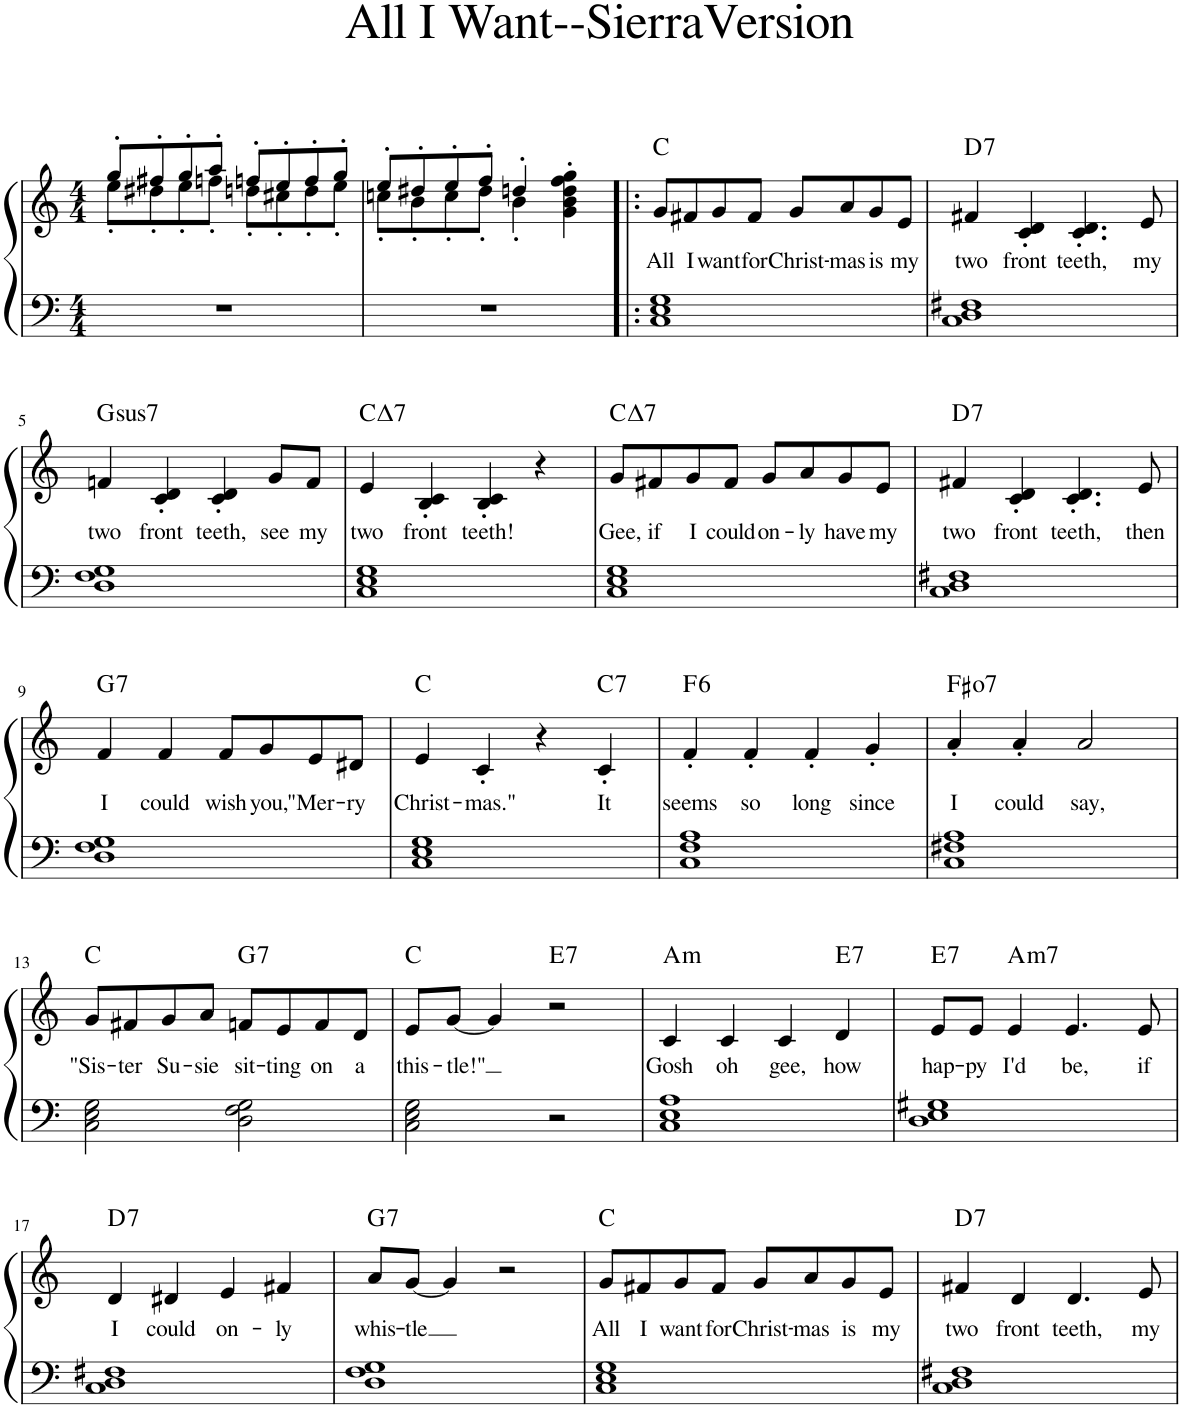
**kern	**kern	**text	**harte
*part1	*part1	*part1	*part1
*staff2	*staff1	*staff1	*
*I"Piano	*	*	*
*I'Pno.	*	*	*
*clefF4	*clefG2	*	*
*k[]	*k[]	*	*
*M4/4	*M4/4	*	*
=1	=1	=1	=1
*	*^	*	*
1r	8gg'/L	8ee'\L	.	.
.	8ff#X'/	8dd#X'\	.	.
.	8gg'/	8ee'\	.	.
.	8aa'/J	8ffn'\J	.	.
.	8ffn'/L	8ddn'\L	.	.
.	8ee'/	8cc#X'\	.	.
.	8ff'/	8dd'\	.	.
.	8gg'/J	8ee'\J	.	.
=2	=2	=2	=2	=2
1r	8ee'/L	8ccn'\L	.	.
.	8dd#X'/	8b'\	.	.
.	8ee'/	8cc'\	.	.
.	8ff'/J	8dd#'\J	.	.
.	4ddn'/	4b'\	.	.
.	4g\' 4b\' 4dd\' 4ff\' 4gg\'	4ryy	.	.
=3!|:	=3!|:	=3!|:	=3!|:	=3!|:
!	!	!	!LO:LY:b	!
*	*v	*v	*	*
1C 1E 1G	8g/L	All	C:maj
!	!	!LO:LY:b	!
.	8f#X/	I	.
!	!	!LO:LY:b	!
.	8g/	want	.
!	!	!LO:LY:b	!
.	8f#/J	for	.
!	!	!LO:LY:b	!
.	8g/L	Christ-	.
!	!	!LO:LY:b	!
.	8a/	-mas	.
!	!	!LO:LY:b	!
.	8g/	is	.
!	!	!LO:LY:b	!
.	8e/J	my	.
=4	=4	=4	=4
!	!	!LO:LY:b	!LO:H:kt=7
1C 1D 1F#X	4f#X/	two	D:7
!	!	!LO:LY:b	!
.	4c/' 4d/'	front	.
!	!	!LO:LY:b	!
.	4.c/' 4.d/'	teeth,	.
!	!	!LO:LY:b	!
.	8e/	my	.
!!LO:LB:g=z
=5	=5	=5	=5
!	!	!LO:LY:b	!LO:H:kt=7
1D 1F 1G	4fn/	two	G:maj
!	!	!LO:LY:b	!
.	4c/' 4d/'	front	.
!	!	!LO:LY:b	!
.	4c/' 4d/'	teeth,	.
!	!	!LO:LY:b	!
.	8g/L	see	.
!	!	!LO:LY:b	!
.	8f/J	my	.
=6	=6	=6	=6
!	!	!LO:LY:b	!LO:H:kt=7
1C 1E 1G	4e/	two	C:maj7
!	!	!LO:LY:b	!
.	4B/' 4c/'	front	.
!	!	!LO:LY:b	!
.	4B/' 4c/'	teeth!	.
.	4r	.	.
=7	=7	=7	=7
!	!	!LO:LY:b	!LO:H:kt=7
1C 1E 1G	8g/L	Gee,	C:maj7
!	!	!LO:LY:b	!
.	8f#X/	if	.
!	!	!LO:LY:b	!
.	8g/	I	.
!	!	!LO:LY:b	!
.	8f#/J	could	.
!	!	!LO:LY:b	!
.	8g/L	on-	.
!	!	!LO:LY:b	!
.	8a/	-ly	.
!	!	!LO:LY:b	!
.	8g/	have	.
!	!	!LO:LY:b	!
.	8e/J	my	.
=8	=8	=8	=8
!	!	!LO:LY:b	!LO:H:kt=7
1C 1D 1F#X	4f#X/	two	D:7
!	!	!LO:LY:b	!
.	4c/' 4d/'	front	.
!	!	!LO:LY:b	!
.	4.c/' 4.d/'	teeth,	.
!	!	!LO:LY:b	!
.	8e/	then	.
!!LO:LB:g=z
=9	=9	=9	=9
!	!	!LO:LY:b	!LO:H:kt=7
1D 1F 1G	4f/	I	G:7
!	!	!LO:LY:b	!
.	4f/	could	.
!	!	!LO:LY:b	!
.	8f/L	wish	.
!	!	!LO:LY:b	!
.	8g/	you,	.
!	!	!LO:LY:b	!
.	8e/	"Mer-	.
!	!	!LO:LY:b	!
.	8d#X/J	-ry	.
=10	=10	=10	=10
!	!	!LO:LY:b	!
1C 1E 1G	4e/	Christ-	C:maj
!	!	!LO:LY:b	!
.	4c'/	-mas."	.
.	4r	.	.
!	!	!LO:LY:b	!LO:H:kt=7
.	4c'/	It	C:7
=11	=11	=11	=11
!	!	!LO:LY:b	!LO:H:kt=6
1C 1F 1A	4f'/	seems	F:maj6
!	!	!LO:LY:b	!
.	4f'/	so	.
!	!	!LO:LY:b	!
.	4f'/	long	.
!	!	!LO:LY:b	!
.	4g'/	since	.
=12	=12	=12	=12
!	!	!LO:LY:b	!LO:H:kt=7
1C 1F#X 1A	4a'/	I	F#:dim7
!	!	!LO:LY:b	!
.	4a'/	could	.
!	!	!LO:LY:b	!
.	2a/	say,	.
!!LO:LB:g=z
=13	=13	=13	=13
!	!	!LO:LY:b	!
2C\ 2E\ 2G\	8g/L	"Sis-	C:maj
!	!	!LO:LY:b	!
.	8f#X/	-ter	.
!	!	!LO:LY:b	!
.	8g/	Su-	.
!	!	!LO:LY:b	!
.	8a/J	-sie	.
!	!	!LO:LY:b	!LO:H:kt=7
2D\ 2F\ 2G\	8fn/L	sit-	G:7
!	!	!LO:LY:b	!
.	8e/	-ting	.
!	!	!LO:LY:b	!
.	8f/	on	.
!	!	!LO:LY:b	!
.	8d/J	a	.
=14	=14	=14	=14
!	!	!LO:LY:b	!
2C\ 2E\ 2G\	8e/L	this-	C:maj
!	!	!LO:LY:b	!
.	[8g/J	-tle!"	.
.	4g/]	.	.
!	!	!	!LO:H:kt=7
2r	2r	.	E:7
=15	=15	=15	=15
!	!	!LO:LY:b	!LO:H:kt=m
1C 1E 1A	4c/	Gosh	A:min
!	!	!LO:LY:b	!
.	4c/	oh	.
!	!	!LO:LY:b	!
.	4c/	gee,	.
!	!	!LO:LY:b	!LO:H:kt=7
.	4d/	how	E:7
=16	=16	=16	=16
!	!	!LO:LY:b	!LO:H:kt=7
1D 1E 1G#X	8e/L	hap-	E:7
!	!	!LO:LY:b	!
.	8e/J	-py	.
!	!	!LO:LY:b	!LO:H:kt=m7
.	4e/	I'd	A:min7
!	!	!LO:LY:b	!
.	4.e/	be,	.
!	!	!LO:LY:b	!
.	8e/	if	.
!!LO:LB:g=z
=17	=17	=17	=17
!	!	!LO:LY:b	!LO:H:kt=7
1C 1D 1F#X	4d/	I	D:7
!	!	!LO:LY:b	!
.	4d#X/	could	.
!	!	!LO:LY:b	!
.	4e/	on-	.
!	!	!LO:LY:b	!
.	4f#X/	-ly	.
=18	=18	=18	=18
!	!	!LO:LY:b	!LO:H:kt=7
1D 1F 1G	8a/L	whis-	G:7
!	!	!LO:LY:b	!
.	[8g/J	-tle	.
.	4g/]	.	.
.	2r	.	.
=19	=19	=19	=19
!	!	!LO:LY:b	!
1C 1E 1G	8g/L	All	C:maj
!	!	!LO:LY:b	!
.	8f#X/	I	.
!	!	!LO:LY:b	!
.	8g/	want	.
!	!	!LO:LY:b	!
.	8f#/J	for	.
!	!	!LO:LY:b	!
.	8g/L	Christ-	.
!	!	!LO:LY:b	!
.	8a/	-mas	.
!	!	!LO:LY:b	!
.	8g/	is	.
!	!	!LO:LY:b	!
.	8e/J	my	.
=20	=20	=20	=20
!	!	!LO:LY:b	!LO:H:kt=7
1C 1D 1F#X	4f#X/	two	D:7
!	!	!LO:LY:b	!
.	4d/	front	.
!	!	!LO:LY:b	!
.	4.d/	teeth,	.
!	!	!LO:LY:b	!
.	8e/	my	.
=	=	=	=
*-	*-	*-	*-
